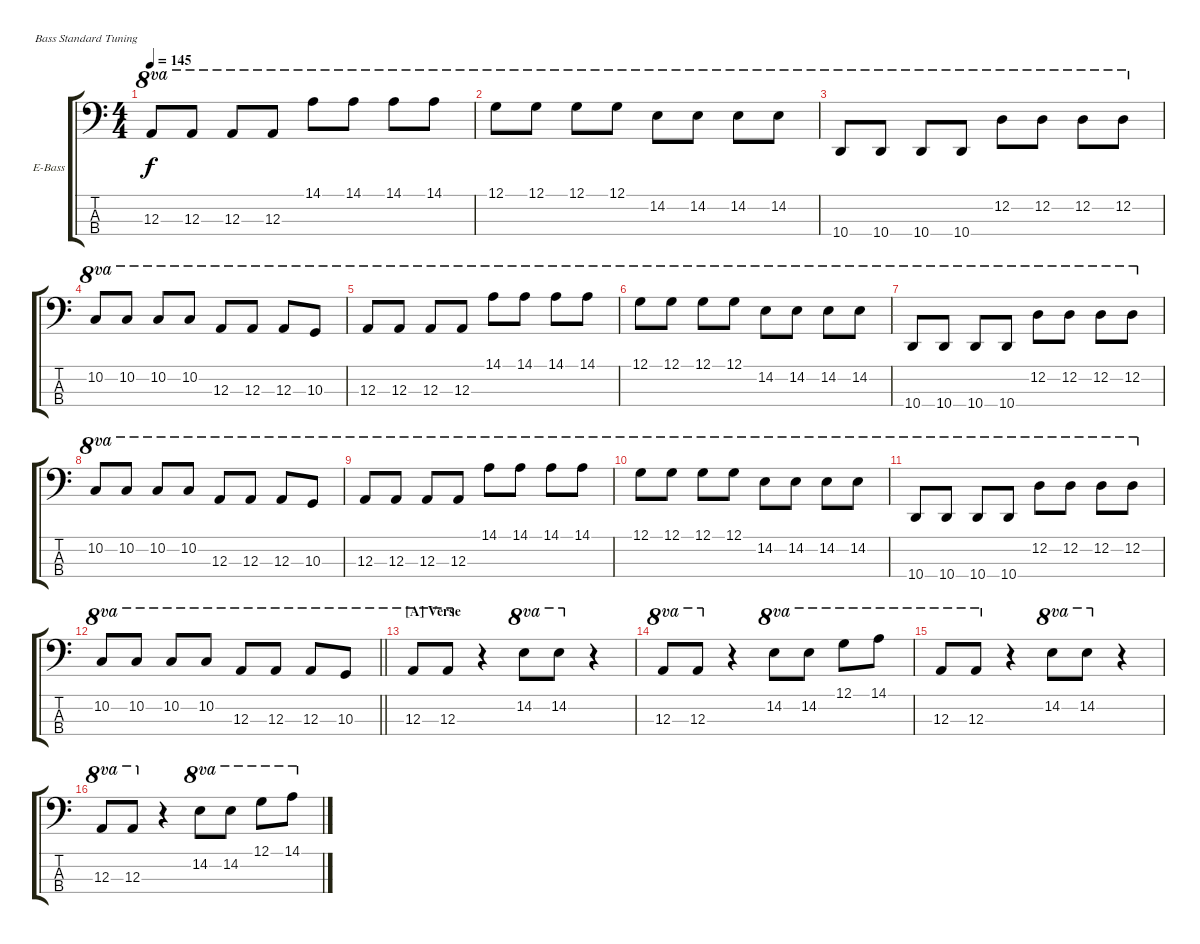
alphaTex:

\bracketExtendMode groupsimilarinstruments
\firstSystemTrackNameOrientation horizontal
\otherSystemsTrackNameOrientation horizontal
\track ("Nikolai Fraiture" "E-Bass") {instrument electricbasspick}
\staff {score tabs}
\tuning (G2 D2 A1 E1)
\ts (4 4)
\tempo 145
\clef f4
\ks c
12.3.8{ot 8va dy f} 12.3.8{ot 8va} 12.3.8{ot 8va} 12.3.8{ot 8va} 14.1.8{ot 8va} 14.1.8{ot 8va} 14.1.8{ot 8va} 14.1.8{ot 8va} |
12.1.8{ot 8va} 12.1.8{ot 8va} 12.1.8{ot 8va} 12.1.8{ot 8va} 14.2.8{ot 8va} 14.2.8{ot 8va} 14.2.8{ot 8va} 14.2.8{ot 8va} |
10.4.8{ot 8va} 10.4.8{ot 8va} 10.4.8{ot 8va} 10.4.8{ot 8va} 12.2.8{ot 8va} 12.2.8{ot 8va} 12.2.8{ot 8va} 12.2.8{ot 8va} |
10.2.8{ot 8va} 10.2.8{ot 8va} 10.2.8{ot 8va} 10.2.8{ot 8va} 12.3.8{ot 8va} 12.3.8{ot 8va} 12.3.8{ot 8va} 10.3.8{ot 8va} |
12.3.8{ot 8va} 12.3.8{ot 8va} 12.3.8{ot 8va} 12.3.8{ot 8va} 14.1.8{ot 8va} 14.1.8{ot 8va} 14.1.8{ot 8va} 14.1.8{ot 8va} |
12.1.8{ot 8va} 12.1.8{ot 8va} 12.1.8{ot 8va} 12.1.8{ot 8va} 14.2.8{ot 8va} 14.2.8{ot 8va} 14.2.8{ot 8va} 14.2.8{ot 8va} |
10.4.8{ot 8va} 10.4.8{ot 8va} 10.4.8{ot 8va} 10.4.8{ot 8va} 12.2.8{ot 8va} 12.2.8{ot 8va} 12.2.8{ot 8va} 12.2.8{ot 8va} |
10.2.8{ot 8va} 10.2.8{ot 8va} 10.2.8{ot 8va} 10.2.8{ot 8va} 12.3.8{ot 8va} 12.3.8{ot 8va} 12.3.8{ot 8va} 10.3.8{ot 8va} |
12.3.8{ot 8va} 12.3.8{ot 8va} 12.3.8{ot 8va} 12.3.8{ot 8va} 14.1.8{ot 8va} 14.1.8{ot 8va} 14.1.8{ot 8va} 14.1.8{ot 8va} |
12.1.8{ot 8va} 12.1.8{ot 8va} 12.1.8{ot 8va} 12.1.8{ot 8va} 14.2.8{ot 8va} 14.2.8{ot 8va} 14.2.8{ot 8va} 14.2.8{ot 8va} |
10.4.8{ot 8va} 10.4.8{ot 8va} 10.4.8{ot 8va} 10.4.8{ot 8va} 12.2.8{ot 8va} 12.2.8{ot 8va} 12.2.8{ot 8va} 12.2.8{ot 8va} |
\barLineRight lightlight
10.2.8{ot 8va} 10.2.8{ot 8va} 10.2.8{ot 8va} 10.2.8{ot 8va} 12.3.8{ot 8va} 12.3.8{ot 8va} 12.3.8{ot 8va} 10.3.8{ot 8va} |
\section ("A" "Verse")
12.3.8{ot 8va} 12.3.8{ot 8va} r.4 14.2.8{ot 8va} 14.2.8{ot 8va} r.4 |
12.3.8{ot 8va} 12.3.8{ot 8va} r.4 14.2.8{ot 8va} 14.2.8{ot 8va} 12.1.8{ot 8va} 14.1.8{ot 8va} |
12.3.8{ot 8va} 12.3.8{ot 8va} r.4 14.2.8{ot 8va} 14.2.8{ot 8va} r.4 |
12.3.8{ot 8va} 12.3.8{ot 8va} r.4 14.2.8{ot 8va} 14.2.8{ot 8va} 12.1.8{ot 8va} 14.1.8{ot 8va}
